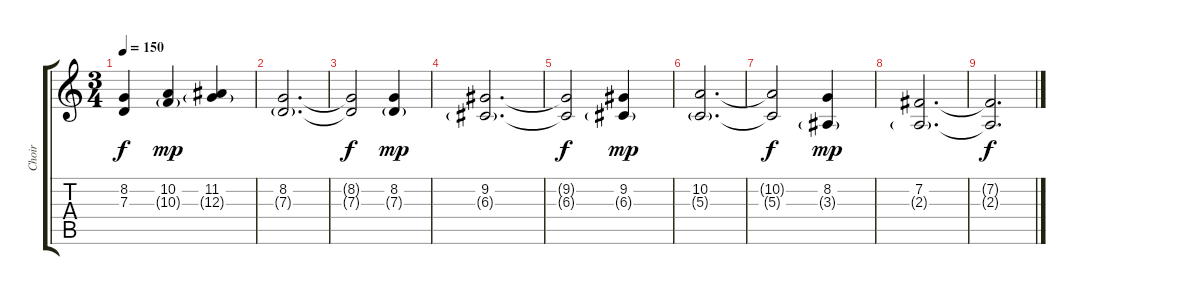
\track ("Choir" "Choir") {instrument choiraahs}
\staff {score tabs}
\tuning (E4 B3 G3 D3 A2 E2) {hide}
\ts (3 4)
\tempo 150
\clef g2
\ks c
(8.2{t} 7.3{t}).4{dy f} (10.2 10.3{g}).4{dy mp} (11.2 12.3{g}).4 |
(8.2 7.3{g}).2{d} |
(8.2{t} 7.3{t}).2{dy f} (8.2 7.3{g}).4{dy mp} |
(9.2 6.3{g}).2{d} |
(9.2{t} 6.3{t}).2{dy f} (9.2 6.3{g}).4{dy mp} |
(10.2 5.3{g}).2{d} |
(10.2{t} 5.3{t}).2{dy f} (8.2 3.3{g}).4{dy mp} |
(7.2 2.3{g}).2{d} |
(7.2{t} 2.3{t}).2{d dy f}
